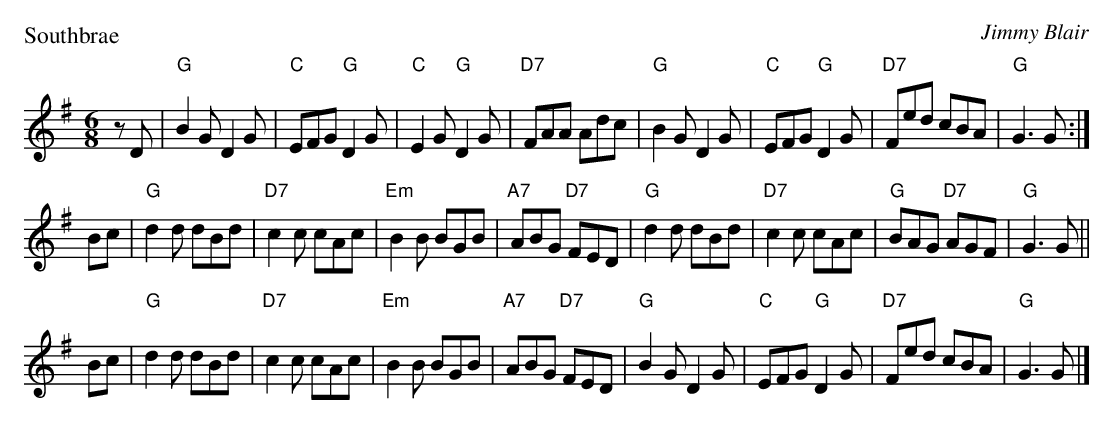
X:1
P: Southbrae
C: Jimmy Blair
M: 6/8
L: 1/8
K: G
zD \
| "G"B2G D2G | "C"EFG "G"D2G |  "C"E2G  "G"D2G | "D7"FAA     Adc \
| "G"B2G D2G | "C"EFG "G"D2G | "D7"Fed     cBA |  "G"G3      G  :|
Bc \
| "G"d2d dBd | "D7"c2c   cAc | "Em"B2B     BGB | "A7"ABG "D7"FED \
| "G"d2d dBd | "D7"c2c   cAc |  "G"BAG "D7"AGF |  "G"G3      G  ||
Bc \
| "G"d2d dBd | "D7"c2c   cAc | "Em"B2B     BGB | "A7"ABG "D7"FED \
| "G"B2G D2G | "C"EFG "G"D2G | "D7"Fed     cBA |  "G"G3      G  |]
